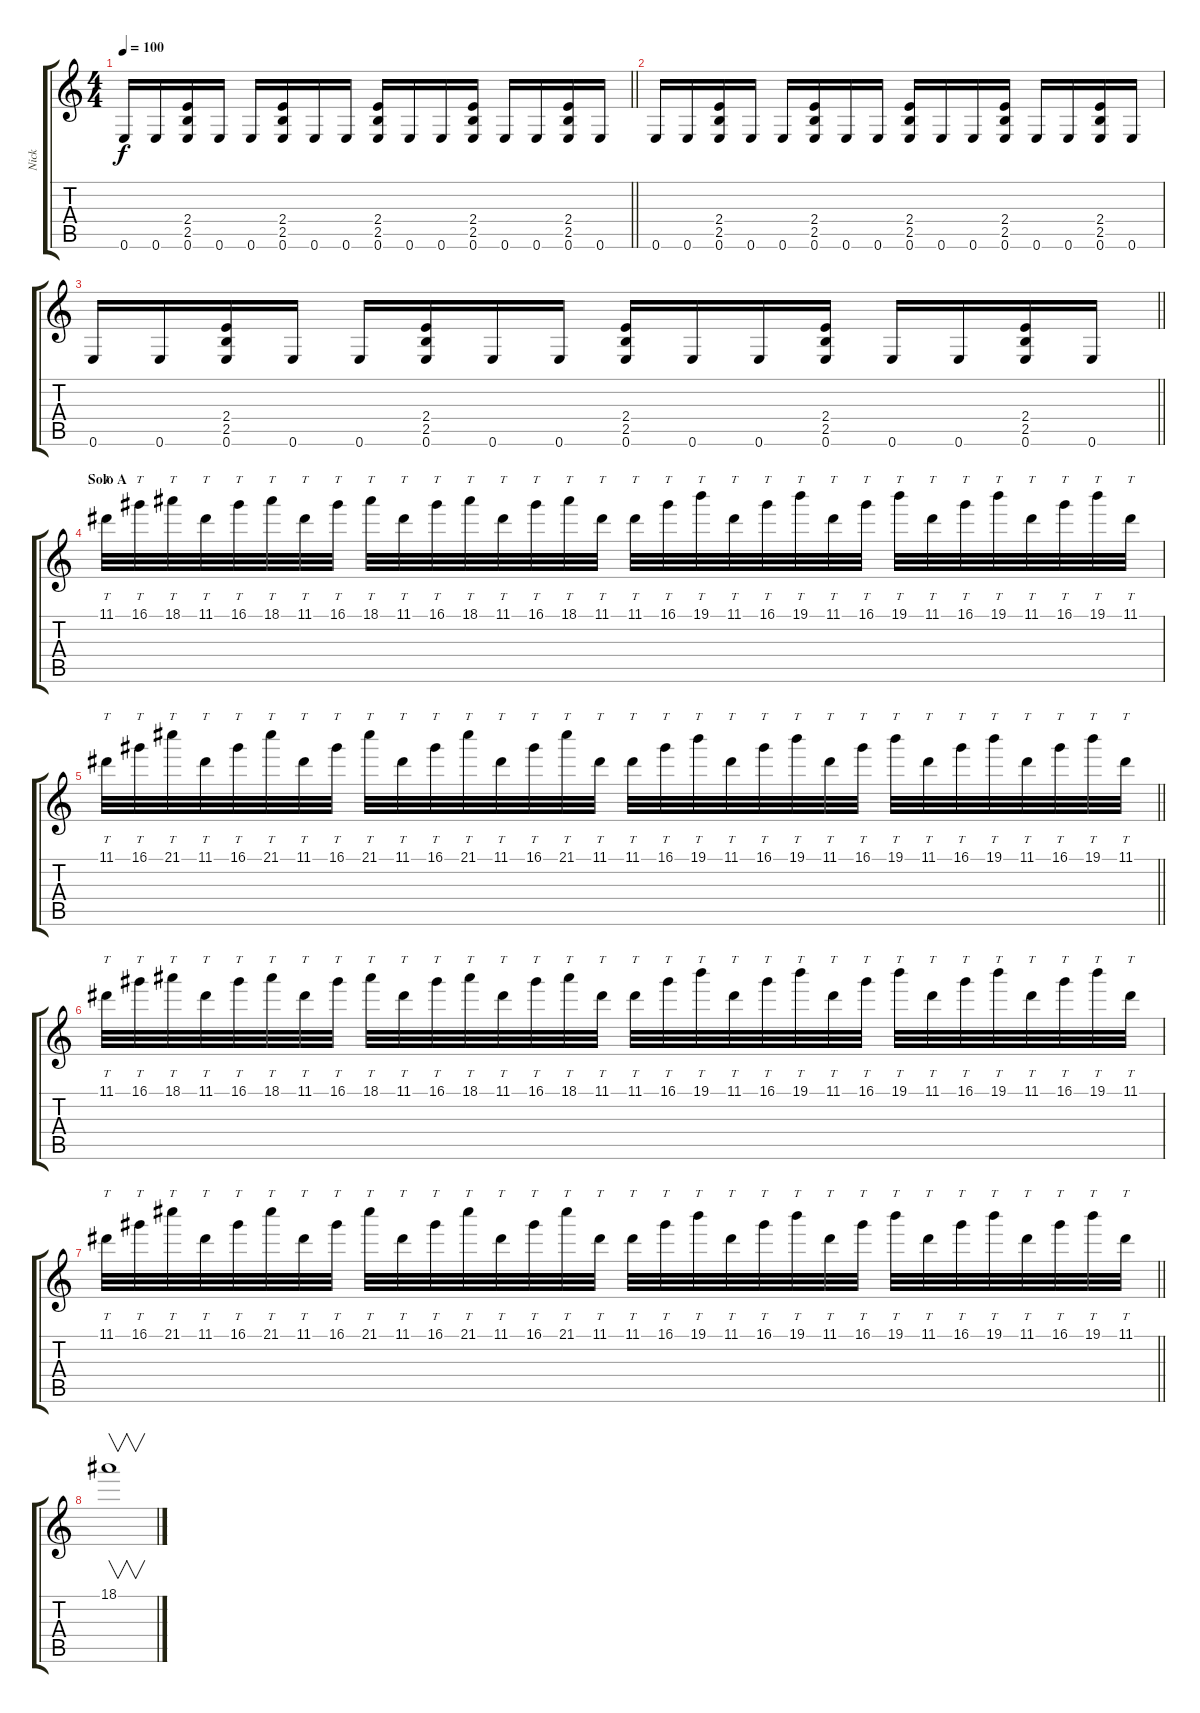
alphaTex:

\track ("Nick" "Nick") {instrument acousticguitarsteel}
\staff {score tabs}
\tuning (E4 B3 G3 D3 A2 E2) {hide}
\ts (4 4)
\tempo 100
\clef g2
\barLineRight lightlight
\ks c
0.6.16{dy f} 0.6.16 (2.4 2.5 0.6).16 0.6.16 0.6.16 (2.4 2.5 0.6).16 0.6.16 0.6.16 (2.4 2.5 0.6).16 0.6.16 0.6.16 (2.4 2.5 0.6).16 0.6.16 0.6.16 (2.4 2.5 0.6).16 0.6.16 |
0.6.16 0.6.16 (2.4 2.5 0.6).16 0.6.16 0.6.16 (2.4 2.5 0.6).16 0.6.16 0.6.16 (2.4 2.5 0.6).16 0.6.16 0.6.16 (2.4 2.5 0.6).16 0.6.16 0.6.16 (2.4 2.5 0.6).16 0.6.16 |
\barLineRight lightlight
0.6.16 0.6.16 (2.4 2.5 0.6).16 0.6.16 0.6.16 (2.4 2.5 0.6).16 0.6.16 0.6.16 (2.4 2.5 0.6).16 0.6.16 0.6.16 (2.4 2.5 0.6).16 0.6.16 0.6.16 (2.4 2.5 0.6).16 0.6.16 |
\section ("" "Solo A")
11.1.32{tt} 16.1.32{tt} 18.1.32{tt} 11.1.32{tt} 16.1.32{tt} 18.1.32{tt} 11.1.32{tt} 16.1.32{tt} 18.1.32{tt} 11.1.32{tt} 16.1.32{tt} 18.1.32{tt} 11.1.32{tt} 16.1.32{tt} 18.1.32{tt} 11.1.32{tt} 11.1.32{tt} 16.1.32{tt} 19.1.32{tt} 11.1.32{tt} 16.1.32{tt} 19.1.32{tt} 11.1.32{tt} 16.1.32{tt} 19.1.32{tt} 11.1.32{tt} 16.1.32{tt} 19.1.32{tt} 11.1.32{tt} 16.1.32{tt} 19.1.32{tt} 11.1.32{tt} |
\barLineRight lightlight
11.1.32{tt} 16.1.32{tt} 21.1.32{tt} 11.1.32{tt} 16.1.32{tt} 21.1.32{tt} 11.1.32{tt} 16.1.32{tt} 21.1.32{tt} 11.1.32{tt} 16.1.32{tt} 21.1.32{tt} 11.1.32{tt} 16.1.32{tt} 21.1.32{tt} 11.1.32{tt} 11.1.32{tt} 16.1.32{tt} 19.1.32{tt} 11.1.32{tt} 16.1.32{tt} 19.1.32{tt} 11.1.32{tt} 16.1.32{tt} 19.1.32{tt} 11.1.32{tt} 16.1.32{tt} 19.1.32{tt} 11.1.32{tt} 16.1.32{tt} 19.1.32{tt} 11.1.32{tt} |
11.1.32{tt} 16.1.32{tt} 18.1.32{tt} 11.1.32{tt} 16.1.32{tt} 18.1.32{tt} 11.1.32{tt} 16.1.32{tt} 18.1.32{tt} 11.1.32{tt} 16.1.32{tt} 18.1.32{tt} 11.1.32{tt} 16.1.32{tt} 18.1.32{tt} 11.1.32{tt} 11.1.32{tt} 16.1.32{tt} 19.1.32{tt} 11.1.32{tt} 16.1.32{tt} 19.1.32{tt} 11.1.32{tt} 16.1.32{tt} 19.1.32{tt} 11.1.32{tt} 16.1.32{tt} 19.1.32{tt} 11.1.32{tt} 16.1.32{tt} 19.1.32{tt} 11.1.32{tt} |
\barLineRight lightlight
11.1.32{tt} 16.1.32{tt} 21.1.32{tt} 11.1.32{tt} 16.1.32{tt} 21.1.32{tt} 11.1.32{tt} 16.1.32{tt} 21.1.32{tt} 11.1.32{tt} 16.1.32{tt} 21.1.32{tt} 11.1.32{tt} 16.1.32{tt} 21.1.32{tt} 11.1.32{tt} 11.1.32{tt} 16.1.32{tt} 19.1.32{tt} 11.1.32{tt} 16.1.32{tt} 19.1.32{tt} 11.1.32{tt} 16.1.32{tt} 19.1.32{tt} 11.1.32{tt} 16.1.32{tt} 19.1.32{tt} 11.1.32{tt} 16.1.32{tt} 19.1.32{tt} 11.1.32{tt} |
18.1.1{v}
